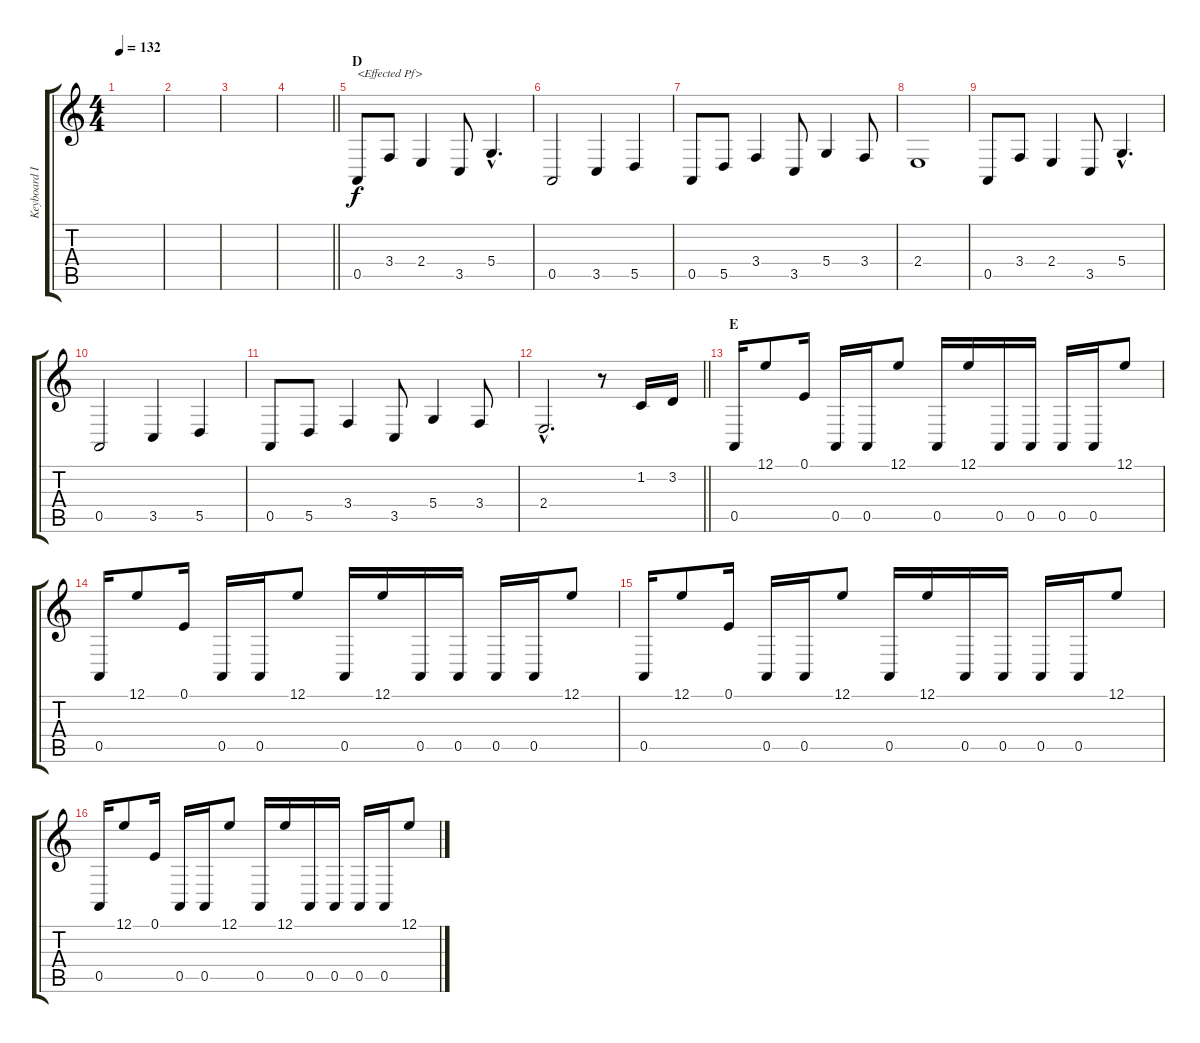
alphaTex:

\track ("Keyboard II" "Keyboard I") {instrument lead8bassandlead}
\staff {score tabs}
\tuning (E4 B3 G3 D3 A2 E2) {hide}
\ts (4 4)
\tempo 132
\clef g2
\ks c
|
|
|
\barLineRight lightlight
|
\section ("" "D")
0.5.8{txt "<Effected Pf>" instrument panflute} 3.4.8 2.4.4 3.5.8 5.4{hac}.4{d} |
0.5.2 3.5.4 5.5.4 |
0.5.8 5.5.8 3.4.4 3.5.8 5.4.4 3.4.8 |
2.4.1 |
0.5.8 3.4.8 2.4.4 3.5.8 5.4{hac}.4{d} |
0.5.2 3.5.4 5.5.4 |
0.5.8 5.5.8 3.4.4 3.5.8 5.4.4 3.4.8 |
\barLineRight lightlight
2.4{hac}.2{d} r.8 1.2.16 3.2.16 |
\section ("" "E")
0.5.16{instrument lead8bassandlead} 12.1.8 0.1.16 0.5.16 0.5.16 12.1.8 0.5.16 12.1.16 0.5.16 0.5.16 0.5.16 0.5.16 12.1.8 |
0.5.16 12.1.8 0.1.16 0.5.16 0.5.16 12.1.8 0.5.16 12.1.16 0.5.16 0.5.16 0.5.16 0.5.16 12.1.8 |
0.5.16 12.1.8 0.1.16 0.5.16 0.5.16 12.1.8 0.5.16 12.1.16 0.5.16 0.5.16 0.5.16 0.5.16 12.1.8 |
0.5.16 12.1.8 0.1.16 0.5.16 0.5.16 12.1.8 0.5.16 12.1.16 0.5.16 0.5.16 0.5.16 0.5.16 12.1.8
